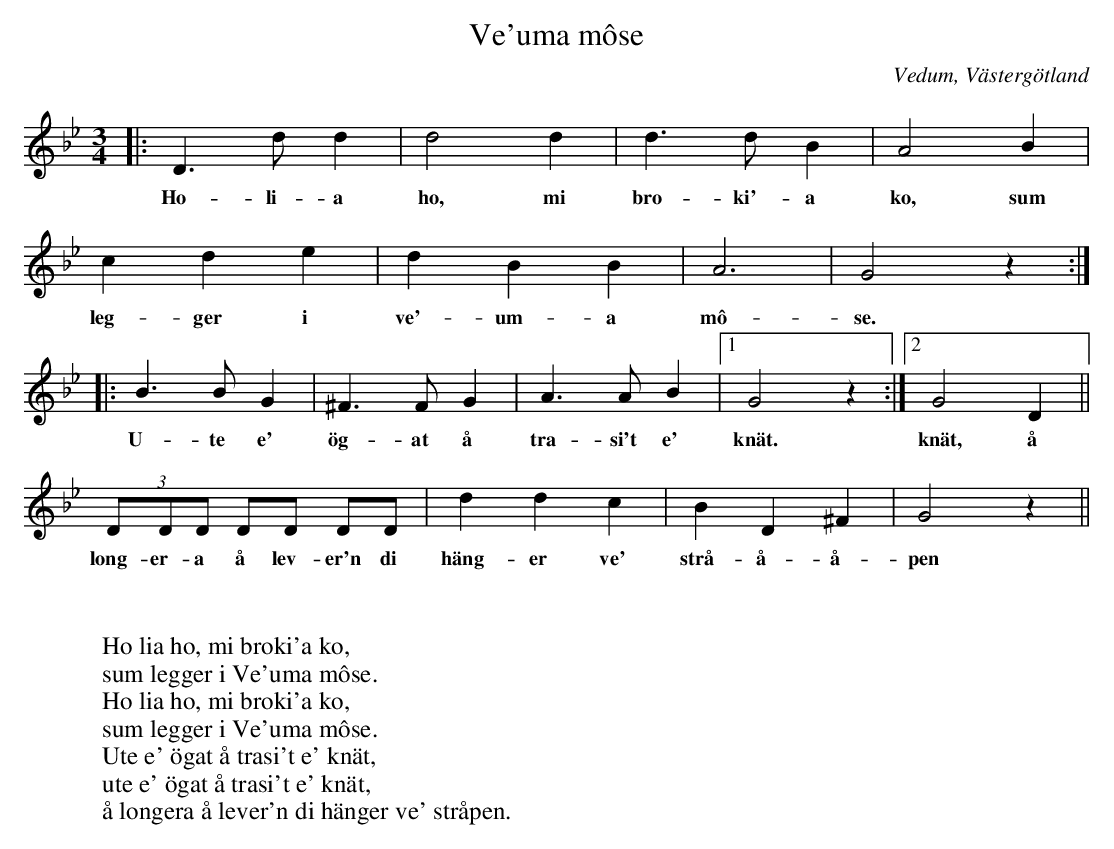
X:1
T:Ve'uma môse
O:Vedum, Västergötland
W:
W:
W:Ho lia ho, mi broki'a ko,
W:sum legger i Ve'uma môse.
W:Ho lia ho, mi broki'a ko,
W:sum legger i Ve'uma môse.
W:Ute e' ögat å trasi't e' knät,
W:ute e' ögat å trasi't e' knät,
W:å longera å lever'n di hänger ve' stråpen.
M:3/4
L:1/8
K:Gm
|:D3dd2 | d4 d2 | d3d B2 | A4 B2|
w:Ho-li-a ho, mi bro-ki'-a ko, sum
c2d2e2 |d2 B2 B2 | A6 | G4z2 :|
w:leg-ger i ve'-um-a mô-se.
|:B3BG2 | ^F3FG2 | A3AB2 |1G4z2 :|2 G4 D2 ||
w:U-te e' ög-at å tra-si't e' knät. knät, å
(3DDD DD DD| d2d2c2 | B2D2^F2 | G4z2 ||
w:long-er-a å lev-er'n di häng-er ve' strå-å-å-pen
